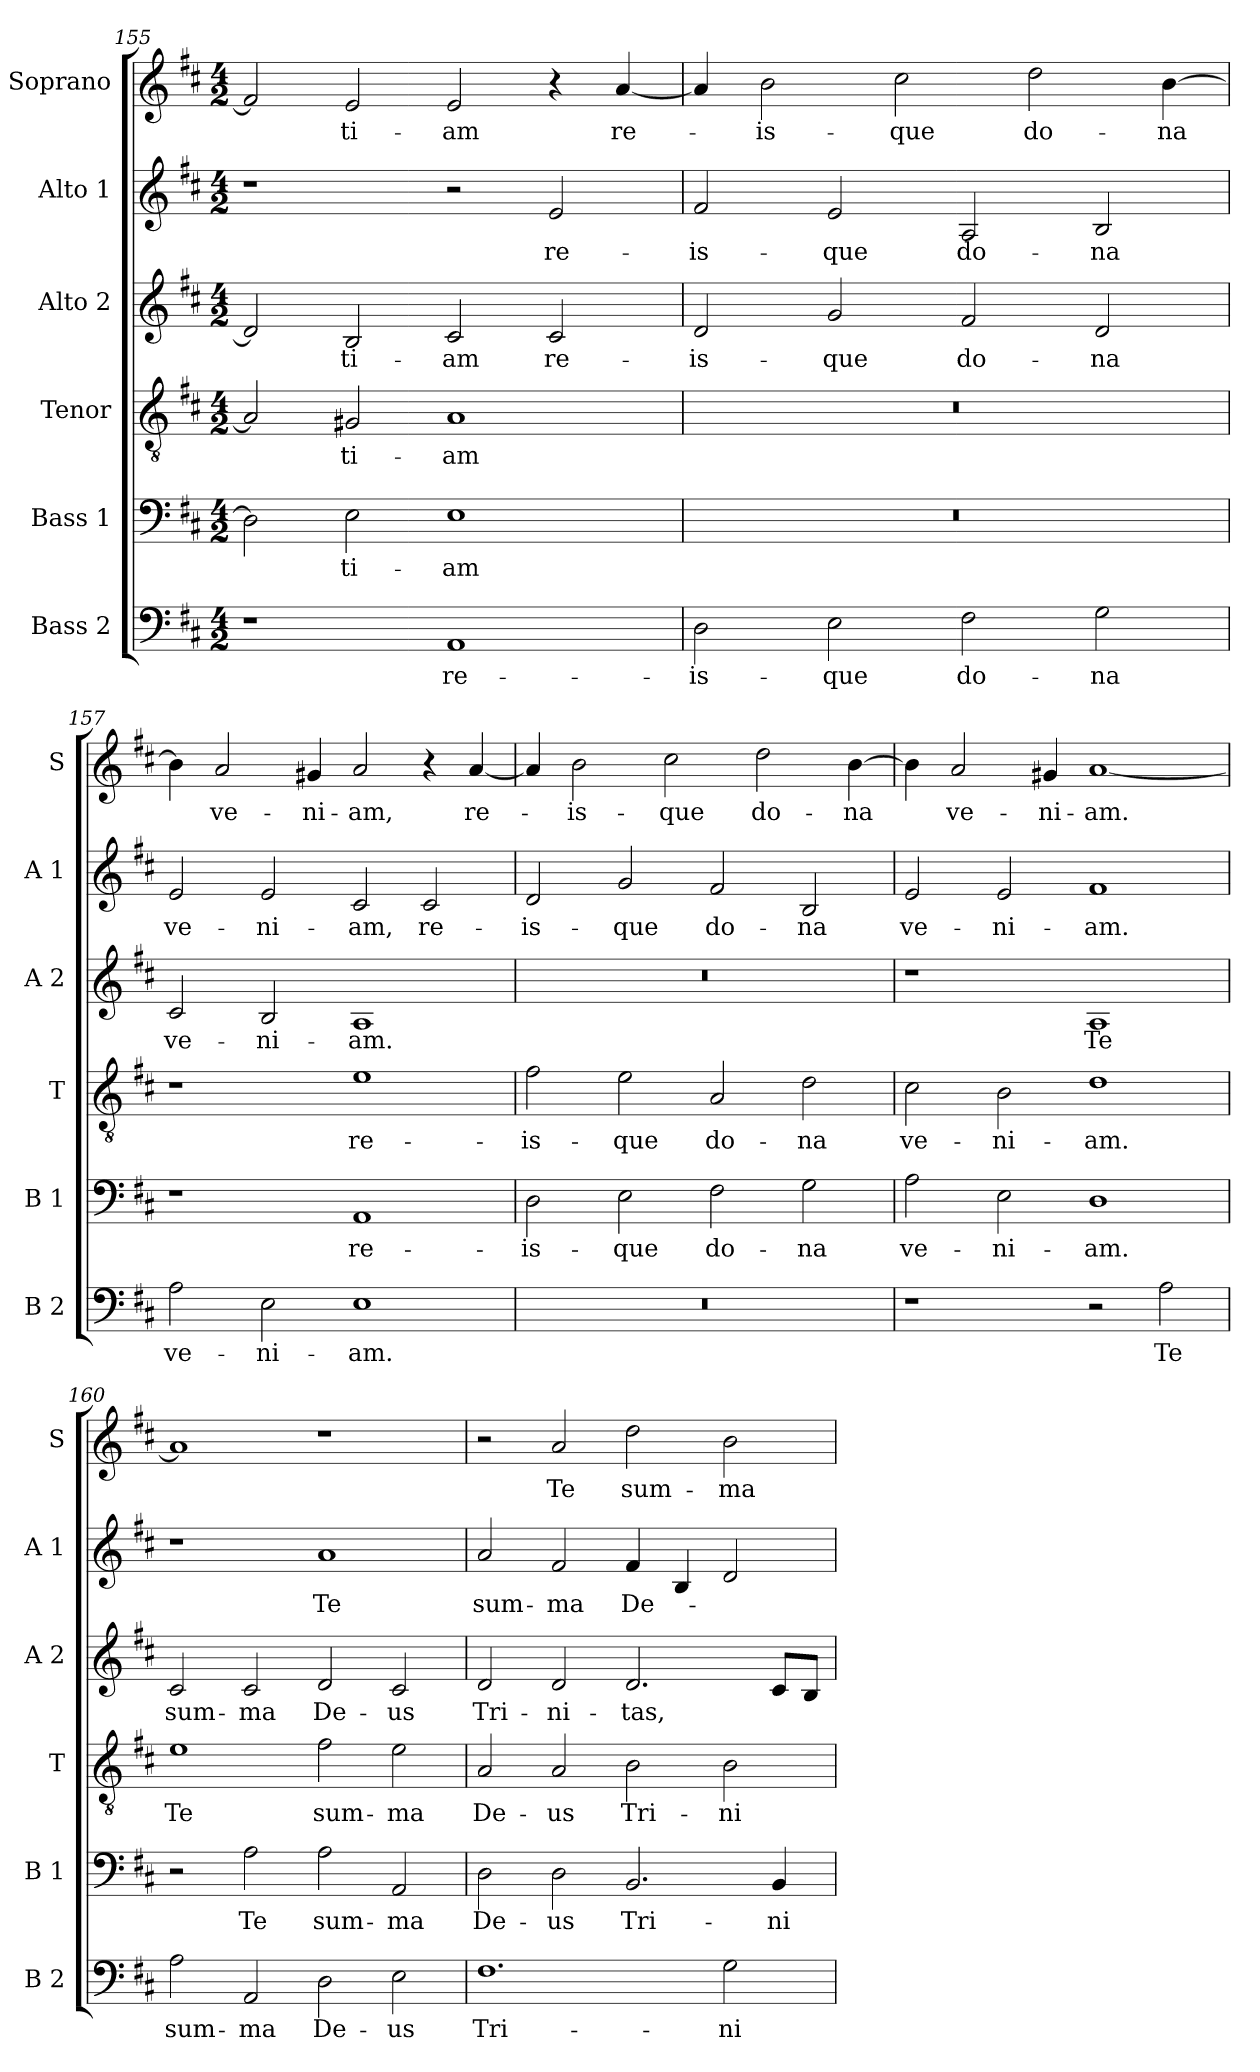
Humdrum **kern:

**kern	**text	**kern	**text	**kern	**text	**kern	**text	**kern	**text	**kern	**text
*part6	*part6	*part5	*part5	*part4	*part4	*part3	*part3	*part2	*part2	*part1	*part1
*staff6	*staff6	*staff5	*staff5	*staff4	*staff4	*staff3	*staff3	*staff2	*staff2	*staff1	*staff1
*I"Bass 2	*	*I"Bass 1	*	*I"Tenor	*	*I"Alto 2	*	*I"Alto 1	*	*I"Soprano	*
*I'B 2	*	*I'B 1	*	*I'T	*	*I'A 2	*	*I'A 1	*	*I'S	*
*clefF4	*	*clefF4	*	*clefGv2	*	*clefG2	*	*clefG2	*	*clefG2	*
*k[f#c#]	*	*k[f#c#]	*	*k[f#c#]	*	*k[f#c#]	*	*k[f#c#]	*	*k[f#c#]	*
*D:	*	*D:	*	*D:	*	*D:	*	*D:	*	*D:	*
*M4/2	*	*M4/2	*	*M4/2	*	*M4/2	*	*M4/2	*	*M4/2	*
=155	=155	=155	=155	=155	=155	=155	=155	=155	=155	=155	=155
1r	.	2D\]	.	2A/]	.	2d/]	.	1r	.	2f#/]	.
!	!	!	!LO:LY:b	!	!LO:LY:b	!	!LO:LY:b	!	!	!	!LO:LY:b
.	.	2E\	-ti-	2G#X/	-ti-	2B/	-ti-	.	.	2e/	-ti-
!	!LO:LY:b	!	!LO:LY:b	!	!LO:LY:b	!	!LO:LY:b	!	!	!	!LO:LY:b
1AA	re-	1E	-am	1A	-am	2c#/	-am	2r	.	2e/	-am
!	!	!	!	!	!	!	!LO:LY:b	!	!LO:LY:b	!	!
.	.	.	.	.	.	2c#/	re-	2e/	re-	4r	.
!	!	!	!	!	!	!	!	!	!	!	!LO:LY:b
.	.	.	.	.	.	.	.	.	.	[4a/	re-
=156	=156	=156	=156	=156	=156	=156	=156	=156	=156	=156	=156
!	!LO:LY:b	!	!	!	!	!	!LO:LY:b	!	!LO:LY:b	!	!
2D\	-is-	0r	.	0r	.	2d/	-is-	2f#/	-is-	4a/]	.
!	!	!	!	!	!	!	!	!	!	!	!LO:LY:b
.	.	.	.	.	.	.	.	.	.	2b\	-is-
!	!LO:LY:b	!	!	!	!	!	!LO:LY:b	!	!LO:LY:b	!	!
2E\	-que	.	.	.	.	2g/	-que	2e/	-que	.	.
!	!	!	!	!	!	!	!	!	!	!	!LO:LY:b
.	.	.	.	.	.	.	.	.	.	2cc#\	-que
!	!LO:LY:b	!	!	!	!	!	!LO:LY:b	!	!LO:LY:b	!	!
2F#\	do-	.	.	.	.	2f#/	do-	2A/	do-	.	.
!	!	!	!	!	!	!	!	!	!	!	!LO:LY:b
.	.	.	.	.	.	.	.	.	.	2dd\	do-
!	!LO:LY:b	!	!	!	!	!	!LO:LY:b	!	!LO:LY:b	!	!
2G\	-na	.	.	.	.	2d/	-na	2B/	-na	.	.
!	!	!	!	!	!	!	!	!	!	!	!LO:LY:b
.	.	.	.	.	.	.	.	.	.	[4b\	-na
=157	=157	=157	=157	=157	=157	=157	=157	=157	=157	=157	=157
!	!LO:LY:b	!	!	!	!	!	!LO:LY:b	!	!LO:LY:b	!	!
2A\	ve-	1r	.	1r	.	2c#/	ve-	2e/	ve-	4b\]	.
!	!	!	!	!	!	!	!	!	!	!	!LO:LY:b
.	.	.	.	.	.	.	.	.	.	2a/	ve-
!	!LO:LY:b	!	!	!	!	!	!LO:LY:b	!	!LO:LY:b	!	!
2E\	-ni-	.	.	.	.	2B/	-ni-	2e/	-ni-	.	.
!	!	!	!	!	!	!	!	!	!	!	!LO:LY:b
.	.	.	.	.	.	.	.	.	.	4g#X/	-ni-
!	!LO:LY:b	!	!LO:LY:b	!	!LO:LY:b	!	!LO:LY:b	!	!LO:LY:b	!	!LO:LY:b
1E	-am.	1AA	re-	1e	re-	1A	-am.	2c#/	-am,	2a/	-am,
!	!	!	!	!	!	!	!	!	!LO:LY:b	!	!
.	.	.	.	.	.	.	.	2c#/	re-	4r	.
!	!	!	!	!	!	!	!	!	!	!	!LO:LY:b
.	.	.	.	.	.	.	.	.	.	[4a/	re-
=158	=158	=158	=158	=158	=158	=158	=158	=158	=158	=158	=158
!	!	!	!LO:LY:b	!	!LO:LY:b	!	!	!	!LO:LY:b	!	!
0r	.	2D\	-is-	2f#\	-is-	0r	.	2d/	-is-	4a/]	.
!	!	!	!	!	!	!	!	!	!	!	!LO:LY:b
.	.	.	.	.	.	.	.	.	.	2b\	-is-
!	!	!	!LO:LY:b	!	!LO:LY:b	!	!	!	!LO:LY:b	!	!
.	.	2E\	-que	2e\	-que	.	.	2g/	-que	.	.
!	!	!	!	!	!	!	!	!	!	!	!LO:LY:b
.	.	.	.	.	.	.	.	.	.	2cc#\	-que
!	!	!	!LO:LY:b	!	!LO:LY:b	!	!	!	!LO:LY:b	!	!
.	.	2F#\	do-	2A/	do-	.	.	2f#/	do-	.	.
!	!	!	!	!	!	!	!	!	!	!	!LO:LY:b
.	.	.	.	.	.	.	.	.	.	2dd\	do-
!	!	!	!LO:LY:b	!	!LO:LY:b	!	!	!	!LO:LY:b	!	!
.	.	2G\	-na	2d\	-na	.	.	2B/	-na	.	.
!	!	!	!	!	!	!	!	!	!	!	!LO:LY:b
.	.	.	.	.	.	.	.	.	.	[4b\	-na
=159	=159	=159	=159	=159	=159	=159	=159	=159	=159	=159	=159
!	!	!	!LO:LY:b	!	!LO:LY:b	!	!	!	!LO:LY:b	!	!
1r	.	2A\	ve-	2c#\	ve-	1r	.	2e/	ve-	4b\]	.
!	!	!	!	!	!	!	!	!	!	!	!LO:LY:b
.	.	.	.	.	.	.	.	.	.	2a/	ve-
!	!	!	!LO:LY:b	!	!LO:LY:b	!	!	!	!LO:LY:b	!	!
.	.	2E\	-ni-	2B\	-ni-	.	.	2e/	-ni-	.	.
!	!	!	!	!	!	!	!	!	!	!	!LO:LY:b
.	.	.	.	.	.	.	.	.	.	4g#X/	-ni-
!	!	!	!LO:LY:b	!	!LO:LY:b	!	!LO:LY:b	!	!LO:LY:b	!	!LO:LY:b
2r	.	1D	-am.	1d	-am.	1A	Te	1f#	-am.	[1a	-am.
!	!LO:LY:b	!	!	!	!	!	!	!	!	!	!
2A\	Te	.	.	.	.	.	.	.	.	.	.
=160	=160	=160	=160	=160	=160	=160	=160	=160	=160	=160	=160
!	!LO:LY:b	!	!	!	!LO:LY:b	!	!LO:LY:b	!	!	!	!
2A\	sum-	2r	.	1e	Te	2c#/	sum-	1r	.	1a]	.
!	!LO:LY:b	!	!LO:LY:b	!	!	!	!LO:LY:b	!	!	!	!
2AA/	-ma	2A\	Te	.	.	2c#/	-ma	.	.	.	.
!	!LO:LY:b	!	!LO:LY:b	!	!LO:LY:b	!	!LO:LY:b	!	!LO:LY:b	!	!
2D\	De-	2A\	sum-	2f#\	sum-	2d/	De-	1a	Te	1r	.
!	!LO:LY:b	!	!LO:LY:b	!	!LO:LY:b	!	!LO:LY:b	!	!	!	!
2E\	-us	2AA/	-ma	2e\	-ma	2c#/	-us	.	.	.	.
!!LO:LB:g=z
=161	=161	=161	=161	=161	=161	=161	=161	=161	=161	=161	=161
!	!LO:LY:b	!	!LO:LY:b	!	!LO:LY:b	!	!LO:LY:b	!	!LO:LY:b	!	!
1.F#	Tri-	2D\	De-	2A/	De-	2d/	Tri-	2a/	sum-	2r	.
!	!	!	!LO:LY:b	!	!LO:LY:b	!	!LO:LY:b	!	!LO:LY:b	!	!LO:LY:b
.	.	2D\	-us	2A/	-us	2d/	-ni-	2f#/	-ma	2a/	Te
!	!	!	!LO:LY:b	!	!LO:LY:b	!	!LO:LY:b	!	!LO:LY:b	!	!LO:LY:b
.	.	2.BB/	Tri-	2B\	Tri-	2.d/	-tas,	4f#/	De-	2dd\	sum-
.	.	.	.	.	.	.	.	4B/	.	.	.
!	!LO:LY:b	!	!	!	!LO:LY:b	!	!	!	!	!	!LO:LY:b
2G\	-ni-	.	.	2B\	-ni-	.	.	2d/	.	2b\	-ma
!	!	!	!LO:LY:b	!	!	!	!	!	!	!	!
.	.	4BB/	-ni-	.	.	8c#/L	.	.	.	.	.
.	.	.	.	.	.	8B/J	.	.	.	.	.
=	=	=	=	=	=	=	=	=	=	=	=
*-	*-	*-	*-	*-	*-	*-	*-	*-	*-	*-	*-
